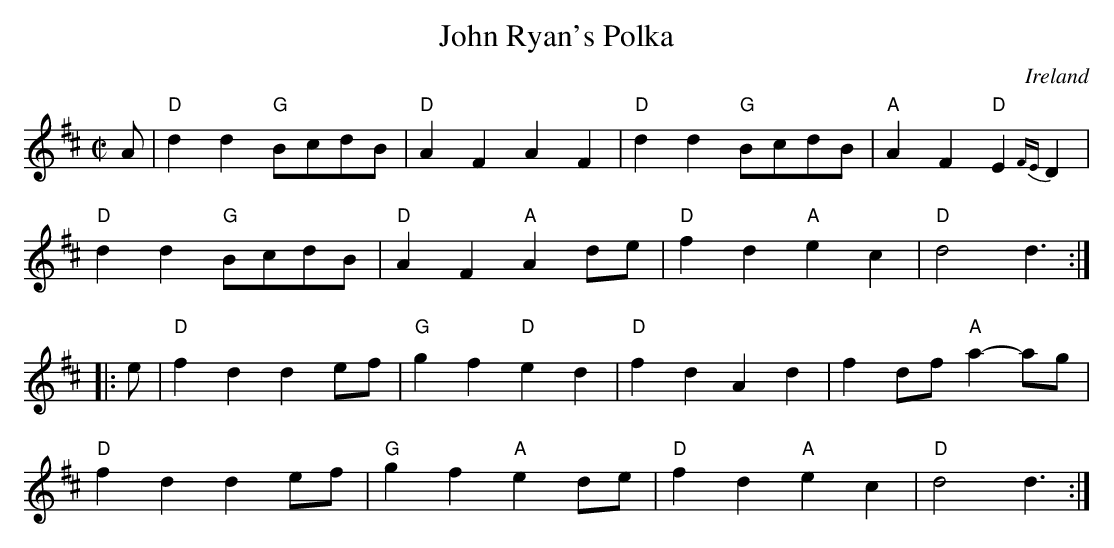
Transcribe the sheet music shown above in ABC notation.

X:1
T: John Ryan's Polka
O: Ireland
M: C|
L: 1/8
K: D
A |\
"D"d2d2 "G"BcdB | "D"A2F2 A2F2 | "D"d2d2 "G"BcdB | "A"A2F2 "D"E2{FE}D2 |
"D"d2d2 "G"BcdB | "D"A2F2 "A"A2de | "D"f2d2 "A"e2c2 | "D"d4 d3 :|
|: e |\
"D"f2d2 d2ef | "G"g2f2 "D"e2d2 | "D"f2d2 A2d2 | f2df "A"a2- ag |
"D"f2d2 d2ef | "G"g2f2 "A"e2de | "D"f2d2 "A"e2c2 | "D"d4 d3 :|
